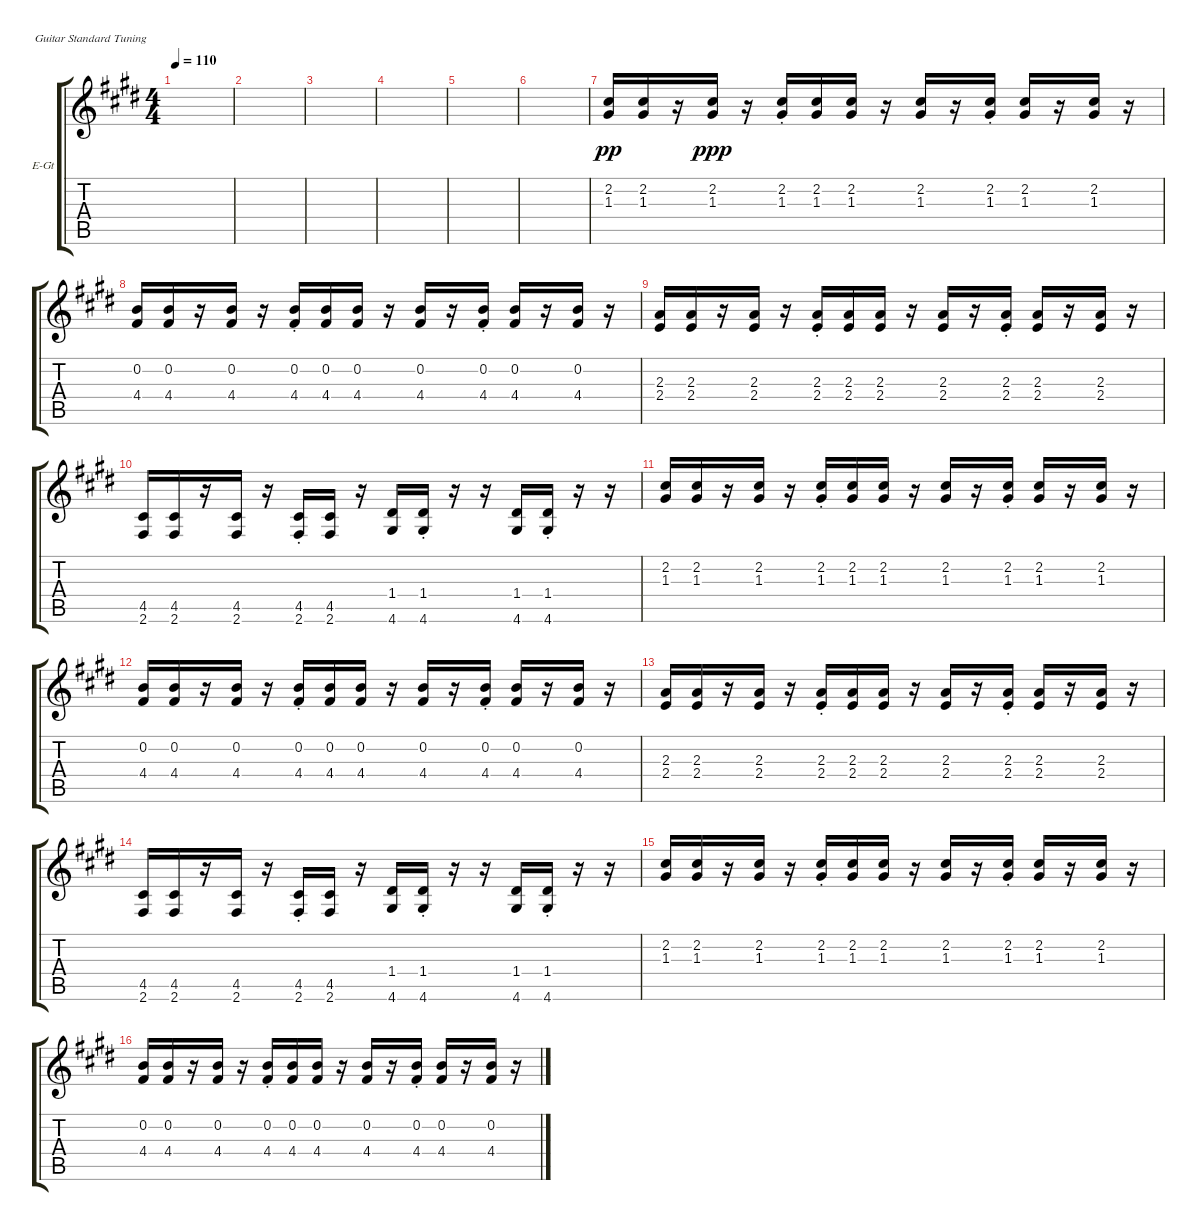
\defaultSystemsLayout 4
\bracketExtendMode groupsimilarinstruments
\firstSystemTrackNameOrientation horizontal
\otherSystemsTrackNameOrientation horizontal
\track ("Rhythm Guitar" "E-Gt") {instrument distortionguitar}
\staff {score tabs}
\tuning (E4 B3 G3 D3 A2 E2)
\ts (4 4)
\tempo 110
\clef g2
\ks c#minor
|
|
|
|
|
|
(1.3 2.2).16{dy pp} (1.3 2.2).16 r.16 (1.3 2.2).16{dy ppp} r.16 (2.2{st} 1.3{st}).16 (2.2 1.3).16 (2.2 1.3).16 r.16 (2.2 1.3).16 r.16 (2.2{st} 1.3{st}).16 (2.2 1.3).16 r.16 (2.2 1.3).16 r.16 |
(0.2 4.4).16 (0.2 4.4).16 r.16 (0.2 4.4).16 r.16 (0.2{st} 4.4{st}).16 (0.2 4.4).16 (0.2 4.4).16 r.16 (0.2 4.4).16 r.16 (0.2{st} 4.4{st}).16 (0.2 4.4).16 r.16 (0.2 4.4).16 r.16 |
(2.3 2.4).16 (2.3 2.4).16 r.16 (2.3 2.4).16 r.16 (2.3{st} 2.4{st}).16 (2.3 2.4).16 (2.3 2.4).16 r.16 (2.3 2.4).16 r.16 (2.3{st} 2.4{st}).16 (2.3 2.4).16 r.16 (2.3 2.4).16 r.16 |
(2.6 4.5).16 (4.5 2.6).16 r.16 (4.5 2.6).16 r.16 (4.5{st} 2.6{st}).16 (2.6 4.5).16 r.16 (1.4 4.6).16 (4.6{st} 1.4{st}).16 r.16 r.16 (1.4 4.6).16 (1.4{st} 4.6{st}).16 r.16 r.16 |
(1.3 2.2).16 (1.3 2.2).16 r.16 (1.3 2.2).16 r.16 (2.2{st} 1.3{st}).16 (2.2 1.3).16 (2.2 1.3).16 r.16 (2.2 1.3).16 r.16 (2.2{st} 1.3{st}).16 (2.2 1.3).16 r.16 (2.2 1.3).16 r.16 |
(0.2 4.4).16 (0.2 4.4).16 r.16 (0.2 4.4).16 r.16 (0.2{st} 4.4{st}).16 (0.2 4.4).16 (0.2 4.4).16 r.16 (0.2 4.4).16 r.16 (0.2{st} 4.4{st}).16 (0.2 4.4).16 r.16 (0.2 4.4).16 r.16 |
(2.3 2.4).16 (2.3 2.4).16 r.16 (2.3 2.4).16 r.16 (2.3{st} 2.4{st}).16 (2.3 2.4).16 (2.3 2.4).16 r.16 (2.3 2.4).16 r.16 (2.3{st} 2.4{st}).16 (2.3 2.4).16 r.16 (2.3 2.4).16 r.16 |
(2.6 4.5).16 (4.5 2.6).16 r.16 (4.5 2.6).16 r.16 (4.5{st} 2.6{st}).16 (2.6 4.5).16 r.16 (1.4 4.6).16 (4.6{st} 1.4{st}).16 r.16 r.16 (1.4 4.6).16 (1.4{st} 4.6{st}).16 r.16 r.16 |
(1.3 2.2).16 (1.3 2.2).16 r.16 (1.3 2.2).16 r.16 (2.2{st} 1.3{st}).16 (2.2 1.3).16 (2.2 1.3).16 r.16 (2.2 1.3).16 r.16 (2.2{st} 1.3{st}).16 (2.2 1.3).16 r.16 (2.2 1.3).16 r.16 |
(0.2 4.4).16 (0.2 4.4).16 r.16 (0.2 4.4).16 r.16 (0.2{st} 4.4{st}).16 (0.2 4.4).16 (0.2 4.4).16 r.16 (0.2 4.4).16 r.16 (0.2{st} 4.4{st}).16 (0.2 4.4).16 r.16 (0.2 4.4).16 r.16
